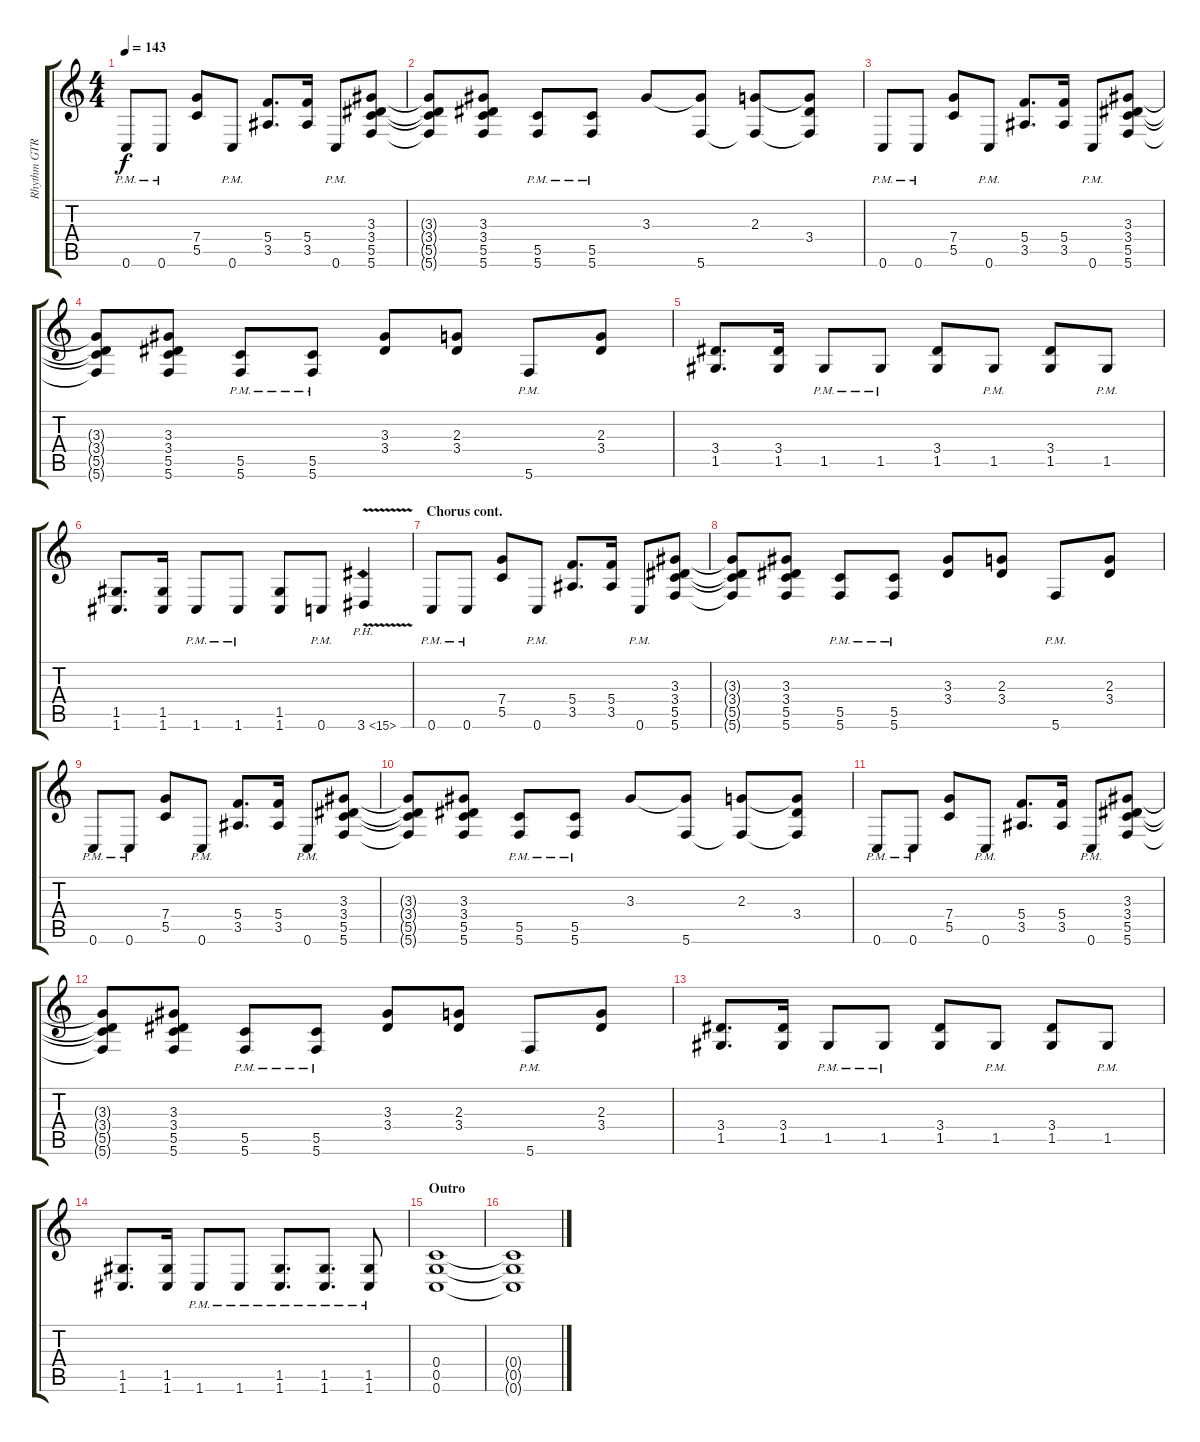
\track ("Rhythm GTR 1" "Rhythm GTR") {instrument overdrivenguitar}
\staff {score tabs}
\tuning (D4 A3 F3 C3 G2 C2) {hide}
\ts (4 4)
\tempo 143
\clef g2
\ks aminor
0.6{pm}.8{dy f} 0.6{pm}.8 (7.4 5.5).8 0.6{pm}.8 (5.4 3.5).8{d} (5.4 3.5).16 0.6{pm}.8 (3.3 3.4 5.5 5.6).8 |
(3.3{t} 3.4{t} 5.5{t} 5.6{t}).8 (3.3 3.4 5.5 5.6).8 (5.5{pm} 5.6{pm}).8 (5.5{pm} 5.6{pm}).8 3.3.8 (3.3{t} 5.6).8 (2.3 5.6{t}).8 (2.3{t} 3.4 5.6{t}).8 |
0.6{pm}.8 0.6{pm}.8 (7.4 5.5).8 0.6{pm}.8 (5.4 3.5).8{d} (5.4 3.5).16 0.6{pm}.8 (3.3 3.4 5.5 5.6).8 |
(3.3{t} 3.4{t} 5.5{t} 5.6{t}).8 (3.3 3.4 5.5 5.6).8 (5.5{pm} 5.6{pm}).8 (5.5{pm} 5.6{pm}).8 (3.3 3.4).8 (2.3 3.4).8 5.6{pm}.8 (2.3 3.4).8 |
(3.4 1.5).8{d} (3.4 1.5).16 1.5{pm}.8 1.5{pm}.8 (3.4 1.5).8 1.5{pm}.8 (3.4 1.5).8 1.5{pm}.8 |
(1.5 1.6).8{d} (1.5 1.6).16 1.6{pm}.8 1.6{pm}.8 (1.5 1.6).8 0.6{pm}.8 3.6{ph 12 v}.4 |
\section ("" "Chorus cont.")
0.6{pm}.8 0.6{pm}.8 (7.4 5.5).8 0.6{pm}.8 (5.4 3.5).8{d} (5.4 3.5).16 0.6{pm}.8 (3.3 3.4 5.5 5.6).8 |
(3.3{t} 3.4{t} 5.5{t} 5.6{t}).8 (3.3 3.4 5.5 5.6).8 (5.5{pm} 5.6{pm}).8 (5.5{pm} 5.6{pm}).8 (3.3 3.4).8 (2.3 3.4).8 5.6{pm}.8 (2.3 3.4).8 |
0.6{pm}.8 0.6{pm}.8 (7.4 5.5).8 0.6{pm}.8 (5.4 3.5).8{d} (5.4 3.5).16 0.6{pm}.8 (3.3 3.4 5.5 5.6).8 |
(3.3{t} 3.4{t} 5.5{t} 5.6{t}).8 (3.3 3.4 5.5 5.6).8 (5.5{pm} 5.6{pm}).8 (5.5{pm} 5.6{pm}).8 3.3.8 (3.3{t} 5.6).8 (2.3 5.6{t}).8 (2.3{t} 3.4 5.6{t}).8 |
0.6{pm}.8 0.6{pm}.8 (7.4 5.5).8 0.6{pm}.8 (5.4 3.5).8{d} (5.4 3.5).16 0.6{pm}.8 (3.3 3.4 5.5 5.6).8 |
(3.3{t} 3.4{t} 5.5{t} 5.6{t}).8 (3.3 3.4 5.5 5.6).8 (5.5{pm} 5.6{pm}).8 (5.5{pm} 5.6{pm}).8 (3.3 3.4).8 (2.3 3.4).8 5.6{pm}.8 (2.3 3.4).8 |
(3.4 1.5).8{d} (3.4 1.5).16 1.5{pm}.8 1.5{pm}.8 (3.4 1.5).8 1.5{pm}.8 (3.4 1.5).8 1.5{pm}.8 |
(1.5 1.6).8{d} (1.5 1.6).16 1.6{pm}.8 1.6{pm}.8 (1.5{pm} 1.6{pm}).8{d} (1.5{pm} 1.6{pm}).8{d} (1.5{pm} 1.6{pm}).8 |
\section ("" "Outro")
(0.4 0.5 0.6).1 |
(0.4{t} 0.5{t} 0.6{t}).1
